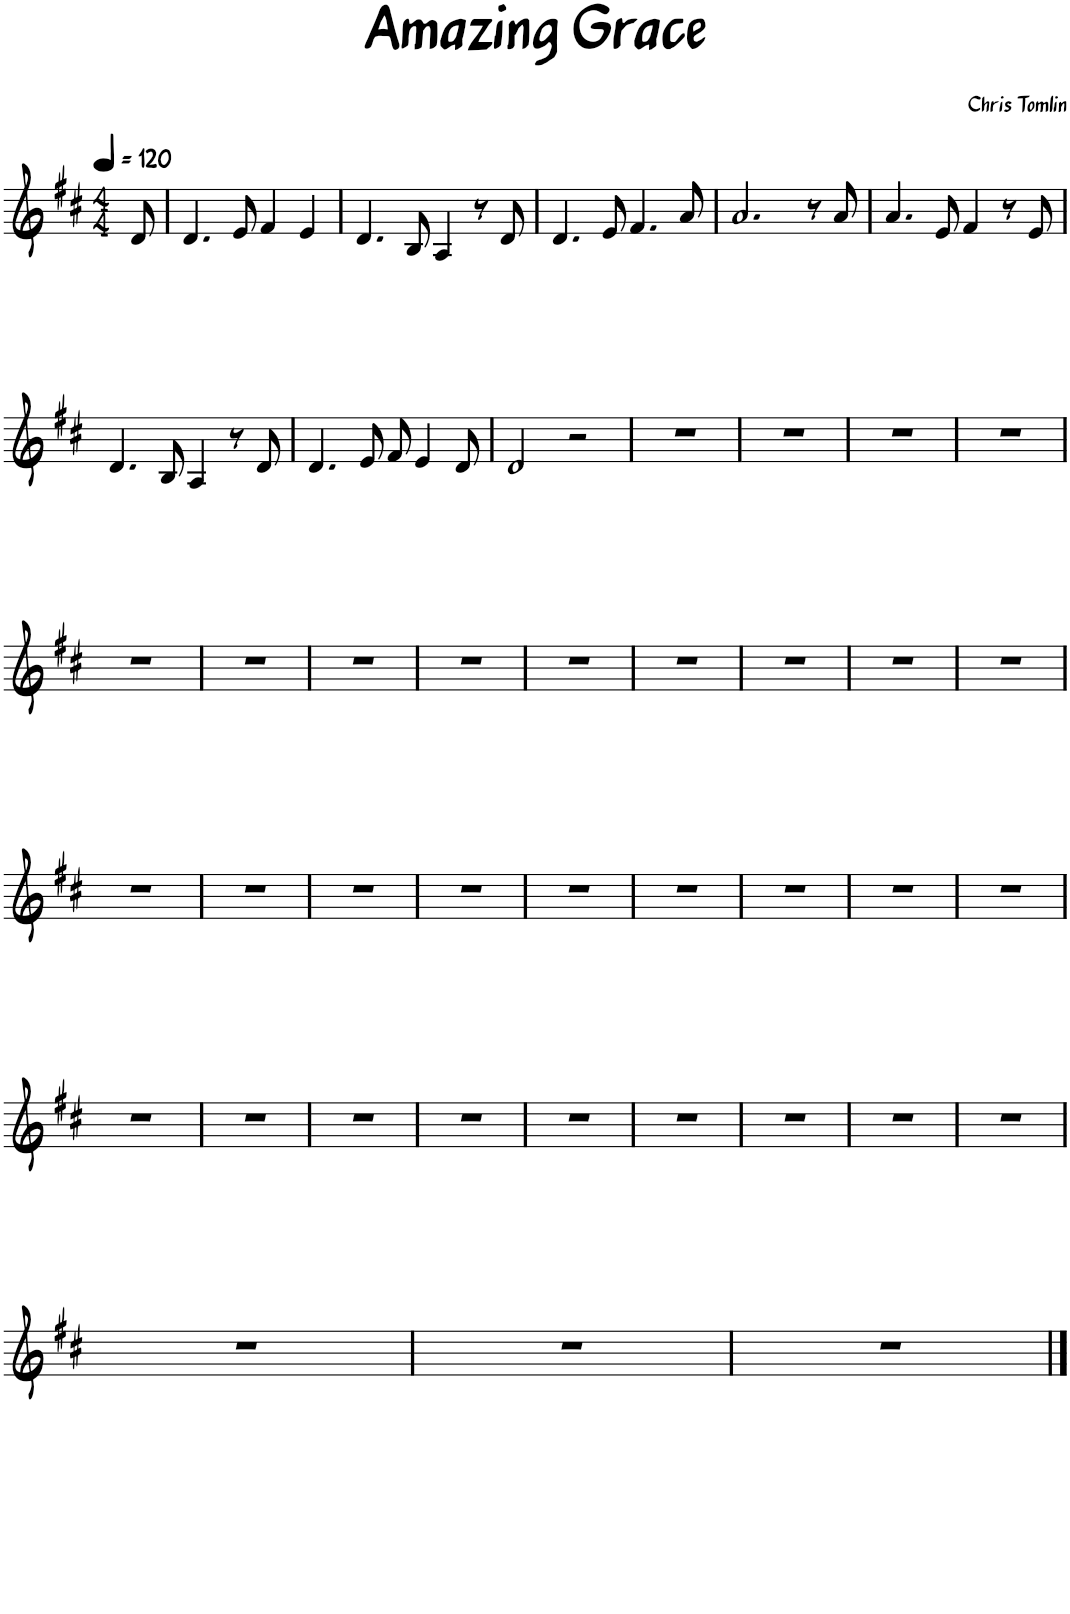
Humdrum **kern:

**kern
*part1
*staff1
*I"Piano
*I'Pno.
*clefG2
*k[f#c#]
*M4/4
*MM120
=
8d/
=1
4.d/
8e/
4f#/
4e/
=2
4.d/
8B/
4A/
8r
8d/
=3
4.d/
8e/
4.f#/
8a/
=4
2.a/
8r
8a/
=5
4.a/
8e/
4f#/
8r
8e/
!!LO:LB:g=z
=6
4.d/
8B/
4A/
8r
8d/
=7
4.d/
8e/
8f#/
4e/
8d/
=8
2d/
2r
=9
1r
=10
1r
=11
1r
=12
1r
!!LO:LB:g=z
=13
1r
=14
1r
=15
1r
=16
1r
=17
1r
=18
1r
=19
1r
=20
1r
=21
1r
!!LO:LB:g=z
=22
1r
=23
1r
=24
1r
=25
1r
=26
1r
=27
1r
=28
1r
=29
1r
=30
1r
!!LO:LB:g=z
=31
1r
=32
1r
=33
1r
=34
1r
=35
1r
=36
1r
=37
1r
=38
1r
=39
1r
!!LO:LB:g=z
=40
1r
=41
1r
=42
1r
==
*-
